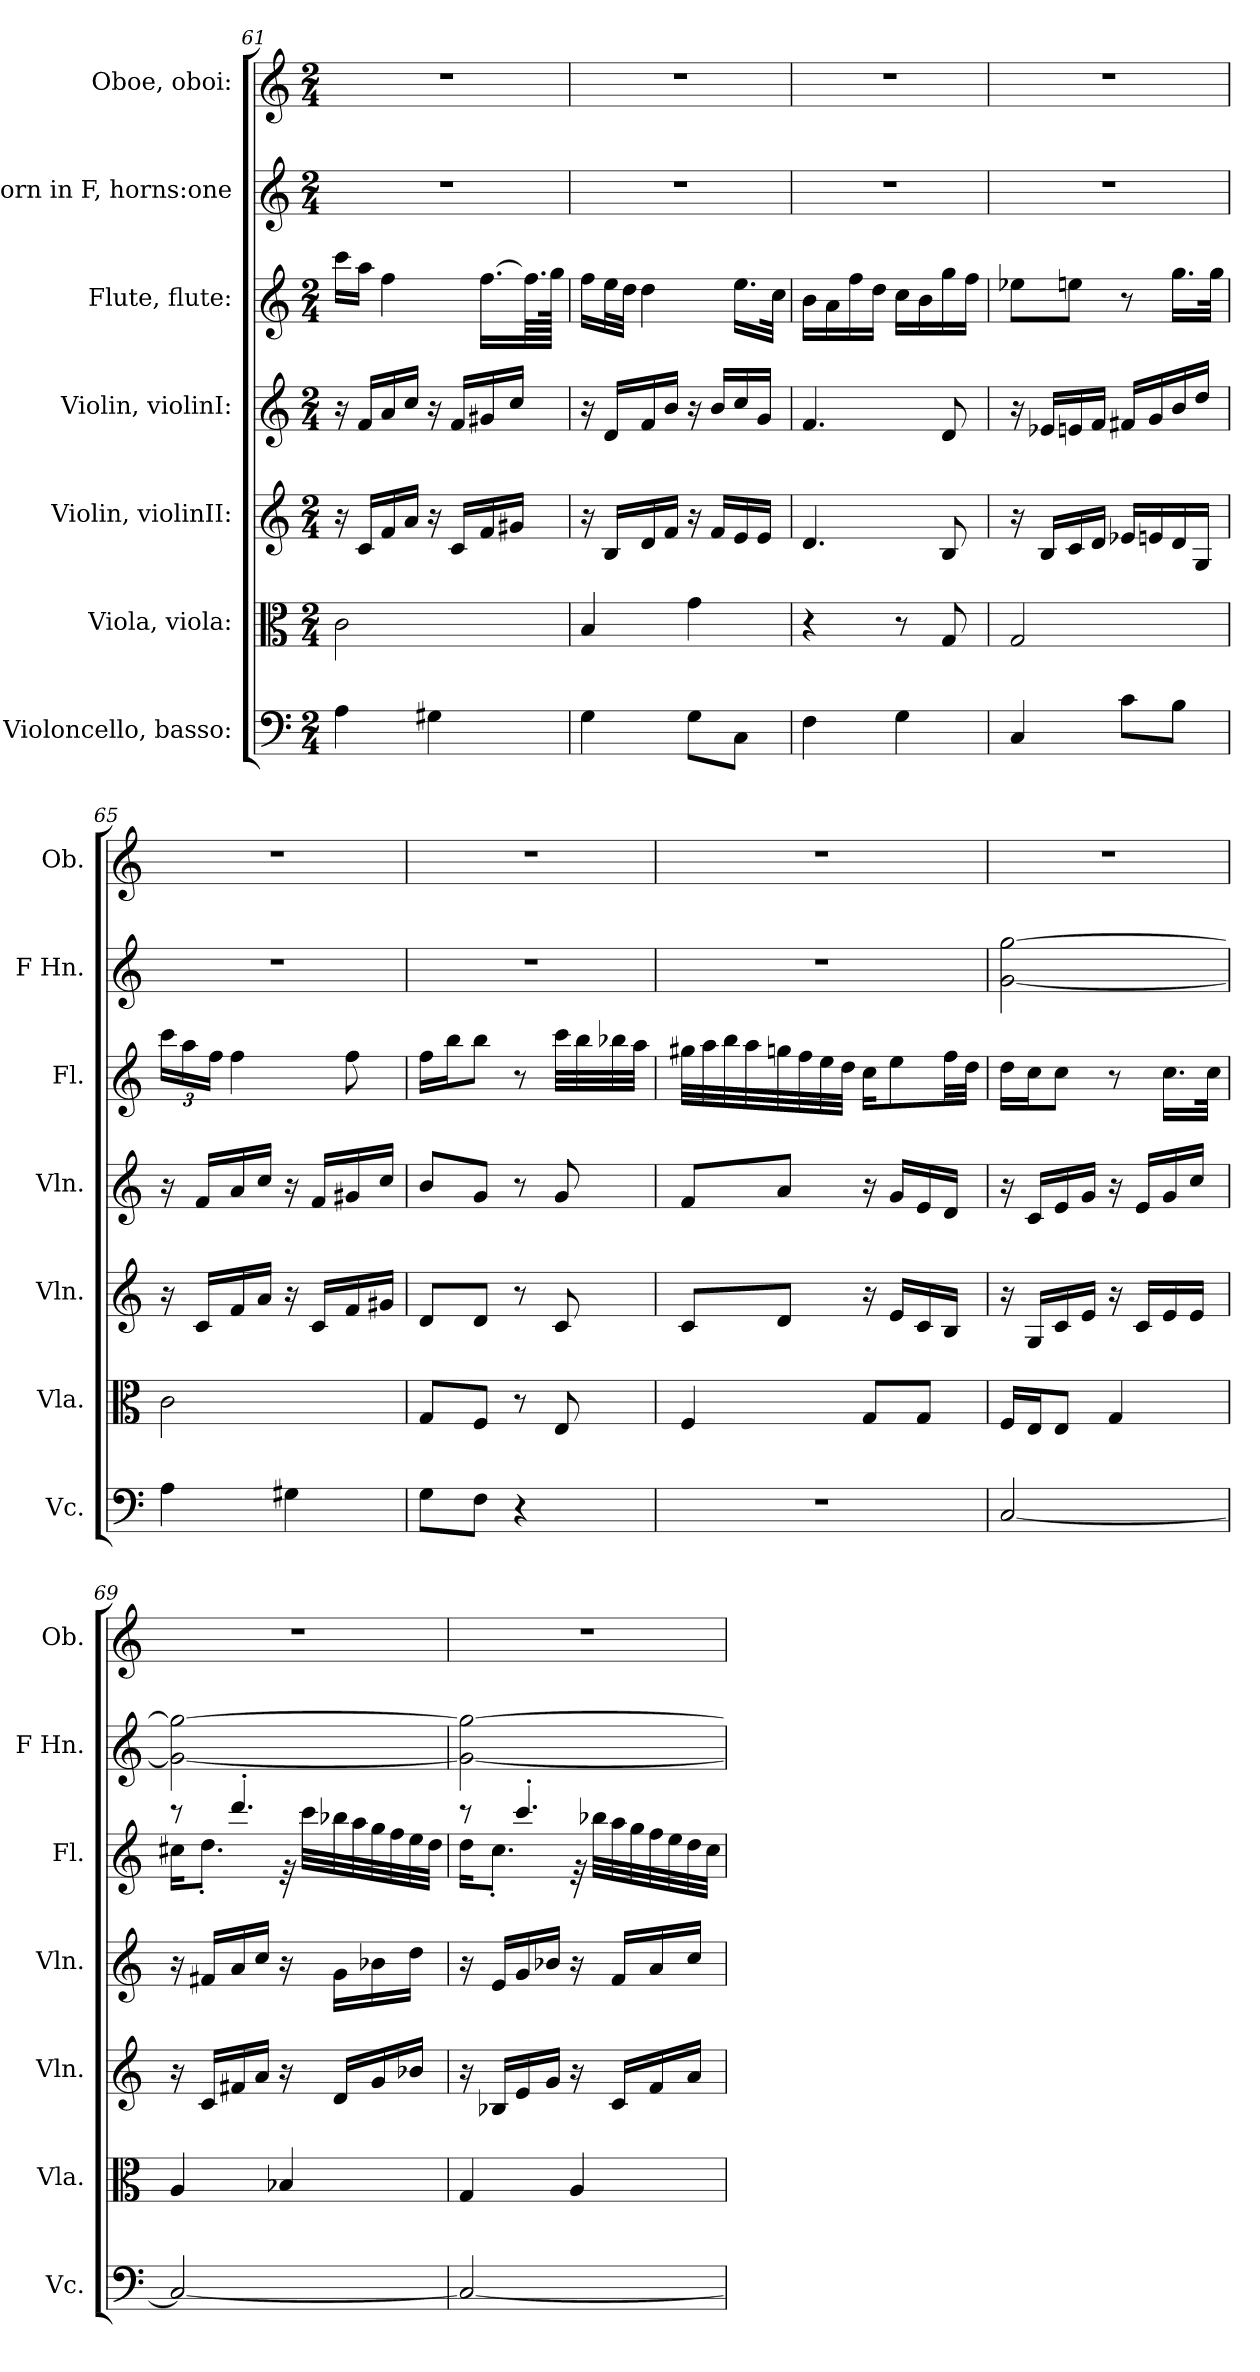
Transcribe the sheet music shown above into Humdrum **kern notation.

**kern	**kern	**kern	**kern	**kern	**kern	**kern
*part7	*part6	*part5	*part4	*part3	*part2	*part1
*staff7	*staff6	*staff5	*staff4	*staff3	*staff2	*staff1
*I"Violoncello, basso:	*I"Viola, viola:	*I"Violin, violinII:	*I"Violin, violinI:	*I"Flute, flute:	*I"Horn in F, horns:one	*I"Oboe, oboi:
*I'Vc.	*I'Vla.	*I'Vln.	*I'Vln.	*I'Fl.	*I'F Hn.	*I'Ob.
*clefF4	*clefC3	*clefG2	*clefG2	*clefG2	*clefG2	*clefG2
*	*	*	*	*	*ITrd4c7	*
*k[]	*k[]	*k[]	*k[]	*k[]	*k[b-]	*k[]
*M2/4	*M2/4	*M2/4	*M2/4	*M2/4	*M2/4	*M2/4
=61	=61	=61	=61	=61	=61	=61
4A\	2c\	16r	16r	16ccc\LL	2r	2r
.	.	16c/LL	16f/LL	16aa\JJ	.	.
.	.	16f/	16a/	4ff\	.	.
.	.	16a/JJ	16cc/JJ	.	.	.
4G#X\	.	16r	16r	.	.	.
.	.	16c/LL	16f/LL	.	.	.
.	.	16f/	16g#X/	[16.ff\LL	.	.
.	.	16g#X/JJ	16cc/JJ	.	.	.
.	.	.	.	64.ff\LL]	.	.
.	.	.	.	128gg\JJJJk	.	.
!!LO:PB:g=z
=62	=62	=62	=62	=62	=62	=62
4G\	4B/	16r	16r	16ff\LL	2r	2r
.	.	16B/LL	16d/LL	32ee\L	.	.
.	.	.	.	32dd\JJJ	.	.
.	.	16d/	16f/	4dd\	.	.
.	.	16f/JJ	16b/JJ	.	.	.
8G\L	4g\	16r	16r	.	.	.
.	.	16f/LL	16b/LL	.	.	.
8C\J	.	16e/	16cc/	16.ee\LL	.	.
.	.	16e/JJ	16g/JJ	.	.	.
.	.	.	.	32cc\JJk	.	.
=63	=63	=63	=63	=63	=63	=63
4F\	4r	4.d/	4.f/	16b\LL	2r	2r
.	.	.	.	16a\	.	.
.	.	.	.	16ff\	.	.
.	.	.	.	16dd\JJ	.	.
4G\	8r	.	.	16cc\LL	.	.
.	.	.	.	16b\	.	.
.	8G/	8B/	8d/	16gg\	.	.
.	.	.	.	16ff\JJ	.	.
=64	=64	=64	=64	=64	=64	=64
4C/	2G/	16r	16r	8ee-X\L	2r	2r
.	.	16B/LL	16e-X/LL	.	.	.
.	.	16c/	16en/	8een\J	.	.
.	.	16d/JJ	16f/JJ	.	.	.
8c\L	.	16e-X/LL	16f#X/LL	8r	.	.
.	.	16en/	16g/	.	.	.
8B\J	.	16d/	16b/	16.gg\LL	.	.
.	.	16G/JJ	16dd/JJ	.	.	.
.	.	.	.	32gg\JJk	.	.
=65	=65	=65	=65	=65	=65	=65
*	*	*	*	*Xbrackettup	*	*
4A\	2c\	16r	16r	24ccc\LL	2r	2r
.	.	.	.	24aa\	.	.
.	.	16c/LL	16f/LL	.	.	.
.	.	.	.	24ff\JJ	.	.
.	.	16f/	16a/	4ff\	.	.
.	.	16a/JJ	16cc/JJ	.	.	.
4G#X\	.	16r	16r	.	.	.
.	.	16c/LL	16f/LL	.	.	.
.	.	16f/	16g#X/	8ff\	.	.
.	.	16g#X/JJ	16cc/JJ	.	.	.
!!LO:PB:g=z
=66	=66	=66	=66	=66	=66	=66
8G\L	8G/L	8d/L	8b/L	16ff\LL	2r	2r
.	.	.	.	16bb\J	.	.
8F\J	8F/J	8d/J	8g/J	8bb\J	.	.
4r	8r	8r	8r	8r	.	.
.	8E/	8c/	8g/	32ccc\LLL	.	.
.	.	.	.	32bb\	.	.
.	.	.	.	32bb-X\	.	.
.	.	.	.	32aa\JJJ	.	.
=67	=67	=67	=67	=67	=67	=67
2r	4F/	8c/L	8f/L	32gg#X\LLL	2r	2r
.	.	.	.	32aa\	.	.
.	.	.	.	32bb\	.	.
.	.	.	.	32aa\	.	.
.	.	8d/J	8a/J	32ggn\	.	.
.	.	.	.	32ff\	.	.
.	.	.	.	32ee\	.	.
.	.	.	.	32dd\JJJ	.	.
.	8G/L	16r	16r	16cc\KL	.	.
.	.	16e/LL	16g/LL	8ee\	.	.
.	8G/J	16c/	16e/	.	.	.
.	.	16B/JJ	16d/JJ	32ff\LL	.	.
.	.	.	.	32dd\JJJ	.	.
=68	=68	=68	=68	=68	=68	=68
[2C/	16F/LL	16r	16r	16dd\LL	[2c\ [2cc\	2r
.	16E/J	16G/LL	16c/LL	16cc\J	.	.
.	8E/J	16c/	16e/	8cc\J	.	.
.	.	16e/JJ	16g/JJ	.	.	.
.	4G/	16r	16r	8r	.	.
.	.	16c/LL	16e/LL	.	.	.
.	.	16e/	16g/	16.cc\LL	.	.
.	.	16e/JJ	16cc/JJ	.	.	.
.	.	.	.	32cc\JJk	.	.
!!LO:PB:g=z
=69	=69	=69	=69	=69	=69	=69
*	*	*	*	*^	*	*
2C/_	4A/	16r	16r	8r	16cc#X\KL	2c\_ 2cc\_	2r
.	.	16c/LL	16f#X/LL	.	8.dd'\J	.	.
.	.	16f#X/	16a/	4.ddd'/	.	.	.
.	.	16a/JJ	16cc/JJ	.	.	.	.
.	4B-X/	16r	16r	.	32r	.	.
.	.	.	.	.	32ccc\LLL	.	.
.	.	16d/LL	16g\LL	.	32bb-X\	.	.
.	.	.	.	.	32aa\	.	.
.	.	16g/	16b-X\	.	32gg\	.	.
.	.	.	.	.	32ff\	.	.
.	.	16b-X/JJ	16dd\JJ	.	32ee\	.	.
.	.	.	.	.	32dd\JJJ	.	.
=70	=70	=70	=70	=70	=70	=70	=70
2C/_	4G/	16r	16r	8r	16dd\KL	2c\_ 2cc\_	2r
.	.	16B-X/LL	16e/LL	.	8.cc'\J	.	.
.	.	16e/	16g/	4.ccc'/	.	.	.
.	.	16g/JJ	16b-X/JJ	.	.	.	.
.	4A/	16r	16r	.	32r	.	.
.	.	.	.	.	32bb-X\LLL	.	.
.	.	16c/LL	16f/LL	.	32aa\	.	.
.	.	.	.	.	32gg\	.	.
.	.	16f/	16a/	.	32ff\	.	.
.	.	.	.	.	32ee\	.	.
.	.	16a/JJ	16cc/JJ	.	32dd\	.	.
.	.	.	.	.	32cc\JJJ	.	.
*	*	*	*	*v	*v	*	*
=	=	=	=	=	=	=
*-	*-	*-	*-	*-	*-	*-
